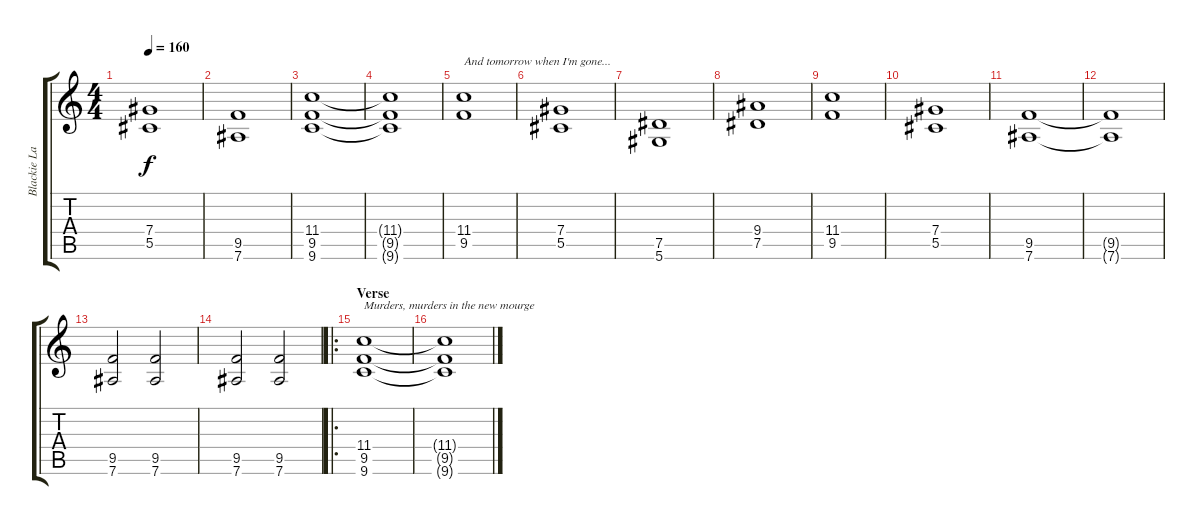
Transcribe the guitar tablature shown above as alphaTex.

\track ("Blackie Lawless" "Blackie La") {instrument distortionguitar}
\staff {score tabs}
\tuning (Eb4 Bb3 Gb3 Db3 Ab2 Eb2) {hide}
\ts (4 4)
\tempo 160
\clef g2
\ks c
(7.4 5.5).1{dy f} |
(9.5 7.6).1 |
(11.4 9.5 9.6).1 |
(11.4{t} 9.5{t} 9.6{t}).1 |
(11.4 9.5).1{txt "And tomorrow when I'm gone..."} |
(7.4 5.5).1 |
(7.5 5.6).1 |
(9.4 7.5).1 |
(11.4 9.5).1 |
(7.4 5.5).1 |
(9.5 7.6).1 |
(9.5{t} 7.6{t}).1 |
(9.5 7.6).2 (9.5 7.6).2 |
(9.5 7.6).2 (9.5 7.6).2 |
\ro
\section ("" "Verse")
(11.4 9.5 9.6).1{txt "Murders, murders in the new mourge"} |
(11.4{t} 9.5{t} 9.6{t}).1
